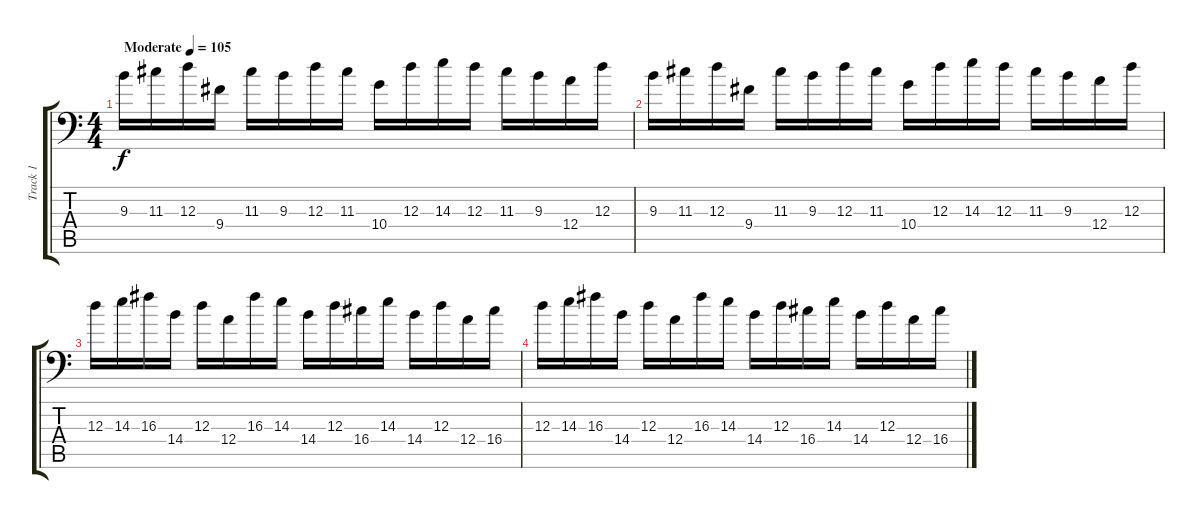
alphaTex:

\track ("Track 1" "Track 1") {instrument distortionguitar}
\staff {score tabs}
\tuning (B3 Gb3 D3 A2 E2 A1) {hide}
\ts (4 4)
\tempo (105 "Moderate")
\clef f4
\ks c
9.3.16{dy f instrument distortionguitar} 11.3.16 12.3.16 9.4.16 11.3.16 9.3.16 12.3.16 11.3.16 10.4.16 12.3.16 14.3.16 12.3.16 11.3.16 9.3.16 12.4.16 12.3.16 |
9.3.16 11.3.16 12.3.16 9.4.16 11.3.16 9.3.16 12.3.16 11.3.16 10.4.16 12.3.16 14.3.16 12.3.16 11.3.16 9.3.16 12.4.16 12.3.16 |
12.3.16 14.3.16 16.3.16 14.4.16 12.3.16 12.4.16 16.3.16 14.3.16 14.4.16 12.3.16 16.4.16 14.3.16 14.4.16 12.3.16 12.4.16 16.4.16 |
12.3.16 14.3.16 16.3.16 14.4.16 12.3.16 12.4.16 16.3.16 14.3.16 14.4.16 12.3.16 16.4.16 14.3.16 14.4.16 12.3.16 12.4.16 16.4.16
